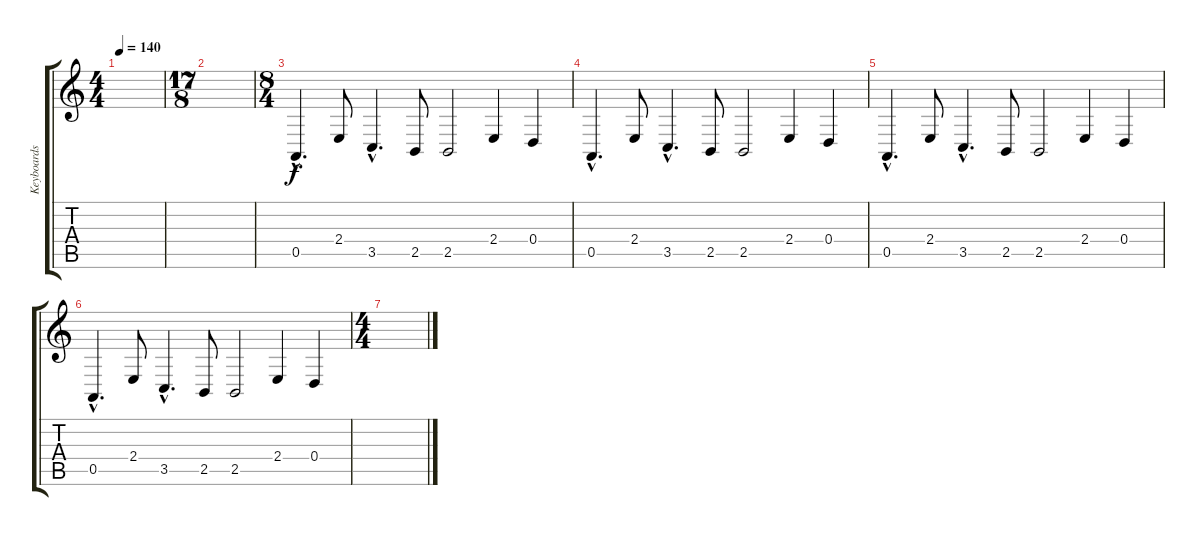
\track ("Keyboards" "Keyboards") {instrument stringensemble1}
\staff {score tabs}
\tuning (E4 B3 G3 D3 A2 E2) {hide}
\ts (4 4)
\tempo 140
\clef g2
\ks c
|
\ts (17 8)
|
\ts (8 4)
0.5{hac}.4{d} 2.4.8 3.5{hac}.4{d} 2.5.8 2.5.2 2.4.4 0.4.4 |
0.5{hac}.4{d} 2.4.8 3.5{hac}.4{d} 2.5.8 2.5.2 2.4.4 0.4.4 |
0.5{hac}.4{d} 2.4.8 3.5{hac}.4{d} 2.5.8 2.5.2 2.4.4 0.4.4 |
0.5{hac}.4{d} 2.4.8 3.5{hac}.4{d} 2.5.8 2.5.2 2.4.4 0.4.4 |
\ts (4 4)
